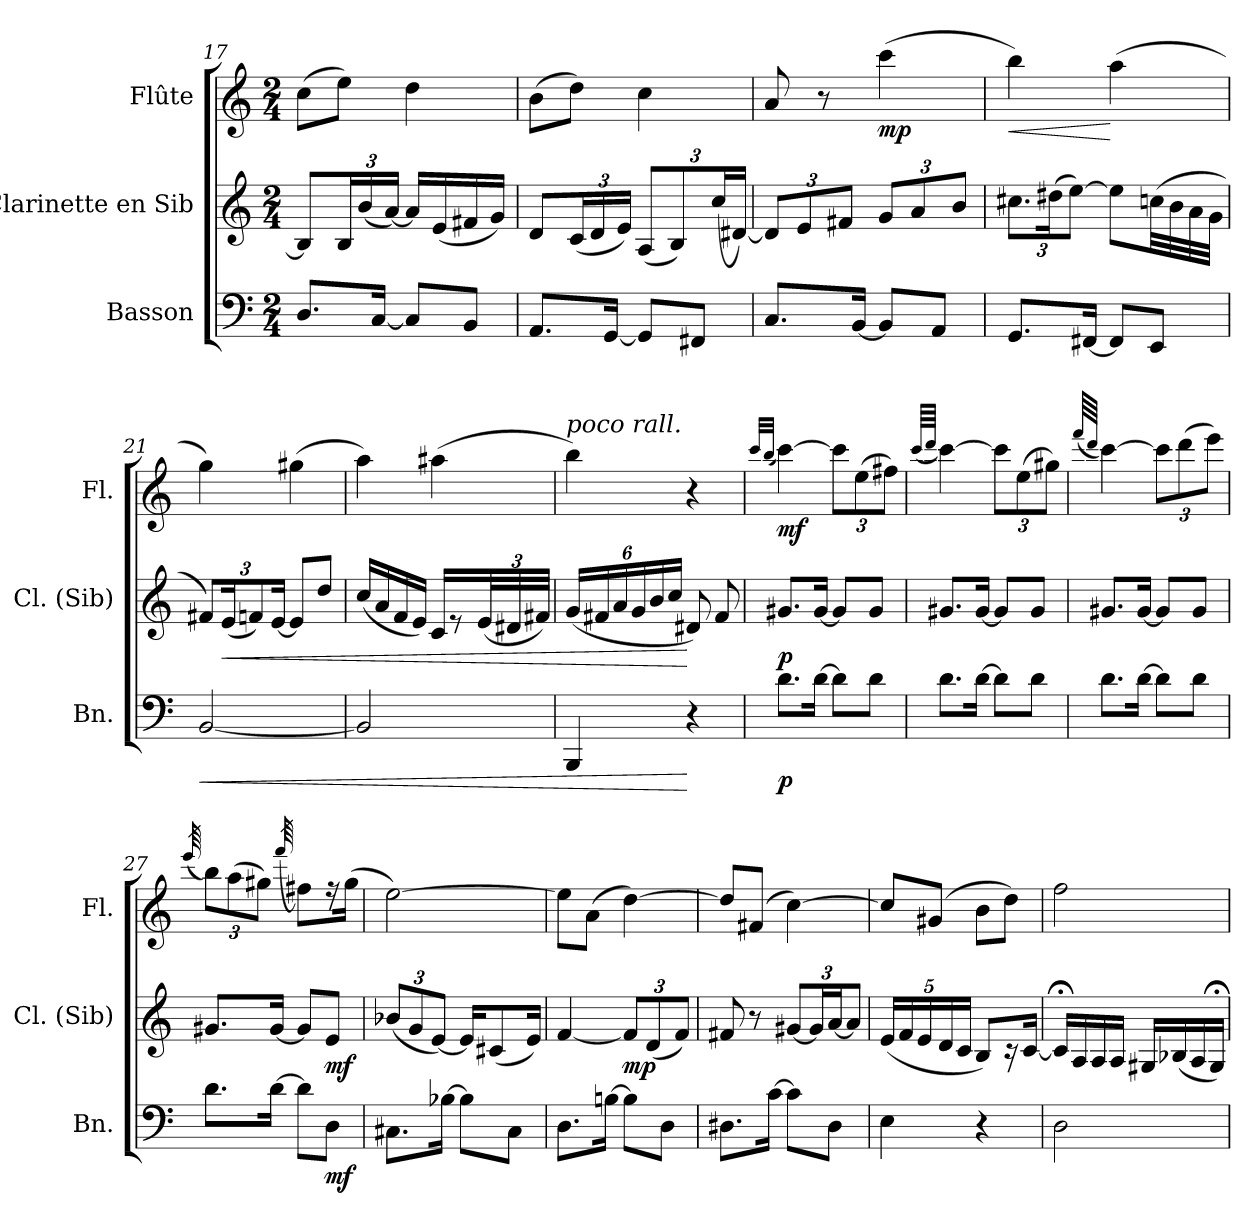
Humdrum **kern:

**kern	**dynam	**kern	**dynam	**kern	**dynam
*part3	*part3	*part2	*part2	*part1	*part1
*staff3	*staff3	*staff2	*staff2	*staff1	*staff1
*I"Basson	*	*I"Clarinette en Sib	*	*I"Flûte	*
*I'Bn.	*	*I'Cl. (Sib)	*	*I'Fl.	*
*clefF4	*	*clefG2	*	*clefG2	*
*k[]	*	*k[]	*	*k[]	*
*C:	*	*C:	*	*C:	*
*M2/4	*	*M2/4	*	*M2/4	*
=17	=17	=17	=17	=17	=17
8.D/L	.	8B/L]	.	(>8cc\L	.
.	.	24B/L	.	8ee\J)	.
.	.	(<24b/	.	.	.
[16C/Jk	.	.	.	.	.
.	.	[24a/JJ)	.	.	.
8C/L]	.	16a/LL]	.	4dd\	.
.	.	(<16e/	.	.	.
8BB/J	.	16f#X/	.	.	.
.	.	16g/JJ)	.	.	.
=18	=18	=18	=18	=18	=18
8.AA/L	.	8d/L	.	(>8b\L	.
.	.	(<24c/L	.	8dd\J)	.
.	.	24d/	.	.	.
[16GG/Jk	.	.	.	.	.
.	.	24e/JJ)	.	.	.
8GG/L]	.	(<12A/L	.	4cc\	.
.	.	12B/)	.	.	.
8FF#X/J	.	.	.	.	.
.	.	(<24cc/L	.	.	.
.	.	[24d#X/JJ)	.	.	.
!!LO:PB:g=z
=19	=19	=19	=19	=19	=19
8.C/L	.	12d#/L]	.	8a/	.
.	.	12e/	.	.	.
.	.	.	.	8r	.
.	.	12f#X/J	.	.	.
[16BB/Jk	.	.	.	.	.
!	!	!	!	!	!LO:DY:b
8BB/L]	.	12g/L	.	(>4ccc\	mp
.	.	12a/	.	.	.
8AA/J	.	.	.	.	.
.	.	12b/J	.	.	.
=20	=20	=20	=20	=20	=20
!	!	!	!	!	!LO:HP:b
8.GG/L	.	12.cc#X\L	.	4bb\)	<
.	.	(>24dd#X\k	.	.	.
.	.	[12ee\J)	.	.	.
[16FF#X/Jk	.	.	.	.	.
8FF#/L]	.	8ee\L]	.	(>4aa\	[
8EE/J	.	(>32ccn\LL	.	.	.
.	.	32b\	.	.	.
.	.	32a\	.	.	.
.	.	32g\JJJ	.	.	.
=21	=21	=21	=21	=21	=21
!	!LO:HP:b	!	!	!	!
[2BB/	<	12f#X/L)	.	4gg\)	.
!	!	!	!LO:HP:b	!	!
.	.	(<24e/k	<	.	.
.	.	12fn/)	.	.	.
.	.	[24e/Jk	.	.	.
.	.	8e/L]	.	(>4gg#X\	.
.	.	8dd/J	.	.	.
!!LO:LB:g=z
=22	=22	=22	=22	=22	=22
2BB/]	.	(<16cc/LL	.	4aa\)	.
.	.	16a/	.	.	.
.	.	16f/	.	.	.
.	.	16e/JJ)	.	.	.
.	.	16c/KL	.	(>4aa#X\	.
.	.	8r	.	.	.
.	.	(<48e/LL	.	.	.
.	.	48d#X/	.	.	.
.	.	48f#X/JJJ)	.	.	.
=23	=23	=23	=23	=23	=23
!	!	!	!	!LO:TX:a:i:t=poco rall.	!
4BBB/	.	(<24g/LL	.	4bb\)	.
.	.	24f#X/	.	.	.
.	.	24a/	.	.	.
.	.	24g/	.	.	.
.	.	24b/	.	.	.
.	.	24cc/JJ	.	.	.
4r	[	8d#X/)	[	4r	.
.	.	8f#/	.	.	.
=24	=24	=24	=24	=24	=24
.	.	.	.	(<32qccc/LLL	.
.	.	.	.	(32qbb/JJJ	.
!	!LO:DY:b	!	!LO:DY:b	!	!LO:DY:b
8.d\L	p	8.g#X/L	p	[4ccc\)	mf
[16d\Jk	.	[16g#/Jk	.	.	.
8d\L]	.	8g#/L]	.	12ccc\L]	.
.	.	.	.	(>12ee\	.
8d\J	.	8g#/J	.	.	.
.	.	.	.	12ff#X\J)	.
!!LO:LB:g=z
=25	=25	=25	=25	=25	=25
.	.	.	.	(<64qccc/LLLL	.
.	.	.	.	64qddd/JJJJ	.
8.d\L	.	8.g#X/L	.	[4ccc\)	.
[16d\Jk	.	[16g#/Jk	.	.	.
8d\L]	.	8g#/L]	.	12ccc\L]	.
.	.	.	.	(>12ee\	.
8d\J	.	8g#/J	.	.	.
.	.	.	.	12gg#X\J)	.
=26	=26	=26	=26	=26	=26
.	.	.	.	(<64qfff/LLLL	.
.	.	.	.	64qddd/JJJJ	.
8.d\L	.	8.g#X/L	.	[4ccc\)	.
[16d\Jk	.	[16g#/Jk	.	.	.
8d\L]	.	8g#/L]	.	12ccc\L]	.
.	.	.	.	(>12ddd\	.
8d\J	.	8g#/J	.	.	.
.	.	.	.	12eee\J)	.
=27	=27	=27	=27	=27	=27
.	.	.	.	(<64qeee/	.
8.d\L	.	8.g#X/L	.	12bb\L)	.
.	.	.	.	(>12aa\	.
.	.	.	.	12gg#X\J)	.
[16d\Jk	.	[16g#/Jk	.	.	.
.	.	.	.	(<64qfff/	.
8d\L]	.	8g#/L]	.	8ff#X\L)	.
!	!LO:DY:b	!	!LO:DY:b	!	!
8D\J	mf	8e/J	mf	16r	.
.	.	.	.	(>16gg#\Jk	.
!!LO:PB:g=z
=28	=28	=28	=28	=28	=28
8.C#X\L	.	(<12b-X/L	.	[2ee\)	.
.	.	12g/	.	.	.
.	.	[12e/J)	.	.	.
[16B-X\Jk	.	.	.	.	.
8B-\L]	.	16e/KL]	.	.	.
.	.	(<8c#X/	.	.	.
8C#\J	.	.	.	.	.
.	.	16e/Jk)	.	.	.
=29	=29	=29	=29	=29	=29
8.D\L	.	[4f/	.	8ee\L]	.
.	.	.	.	(>8a\J	.
[16Bn\Jk	.	.	.	.	.
!	!	!	!LO:DY:b	!	!
8B\L]	.	12f/L]	mp	[4dd\)	.
.	.	(<12d/	.	.	.
8D\J	.	.	.	.	.
.	.	12f/J)	.	.	.
=30	=30	=30	=30	=30	=30
8.D#X\L	.	8f#X/	.	8dd/L]	.
.	.	8r	.	(8f#X/J	.
[16c\Jk	.	.	.	.	.
8c\L]	.	[12g#X/L	.	[4cc\)	.
.	.	24g#/L]	.	.	.
8D#\J	.	[24a/J	.	.	.
.	.	12a/J]	.	.	.
!!LO:LB:g=z
=31	=31	=31	=31	=31	=31
4E\	.	(<20e/LL	.	8cc/L]	.
.	.	20f/	.	.	.
.	.	20e/	.	.	.
.	.	.	.	(8g#X/J	.
.	.	20d/	.	.	.
.	.	20c/JJ	.	.	.
4r	.	8B/L)	.	8b\L	.
.	.	16r	.	8dd\J)	.
.	.	[16c/Jk	.	.	.
=32	=32	=32	=32	=32	=32
2D\	.	16c;</LL]	.	2ff\	.
.	.	16A/	.	.	.
.	.	16A/	.	.	.
.	.	16A/JJ	.	.	.
.	.	16G#X/LL	.	.	.
.	.	(<16B-X/	.	.	.
.	.	16A/	.	.	.
.	.	16G#;</JJ)	.	.	.
=	=	=	=	=	=
*-	*-	*-	*-	*-	*-
